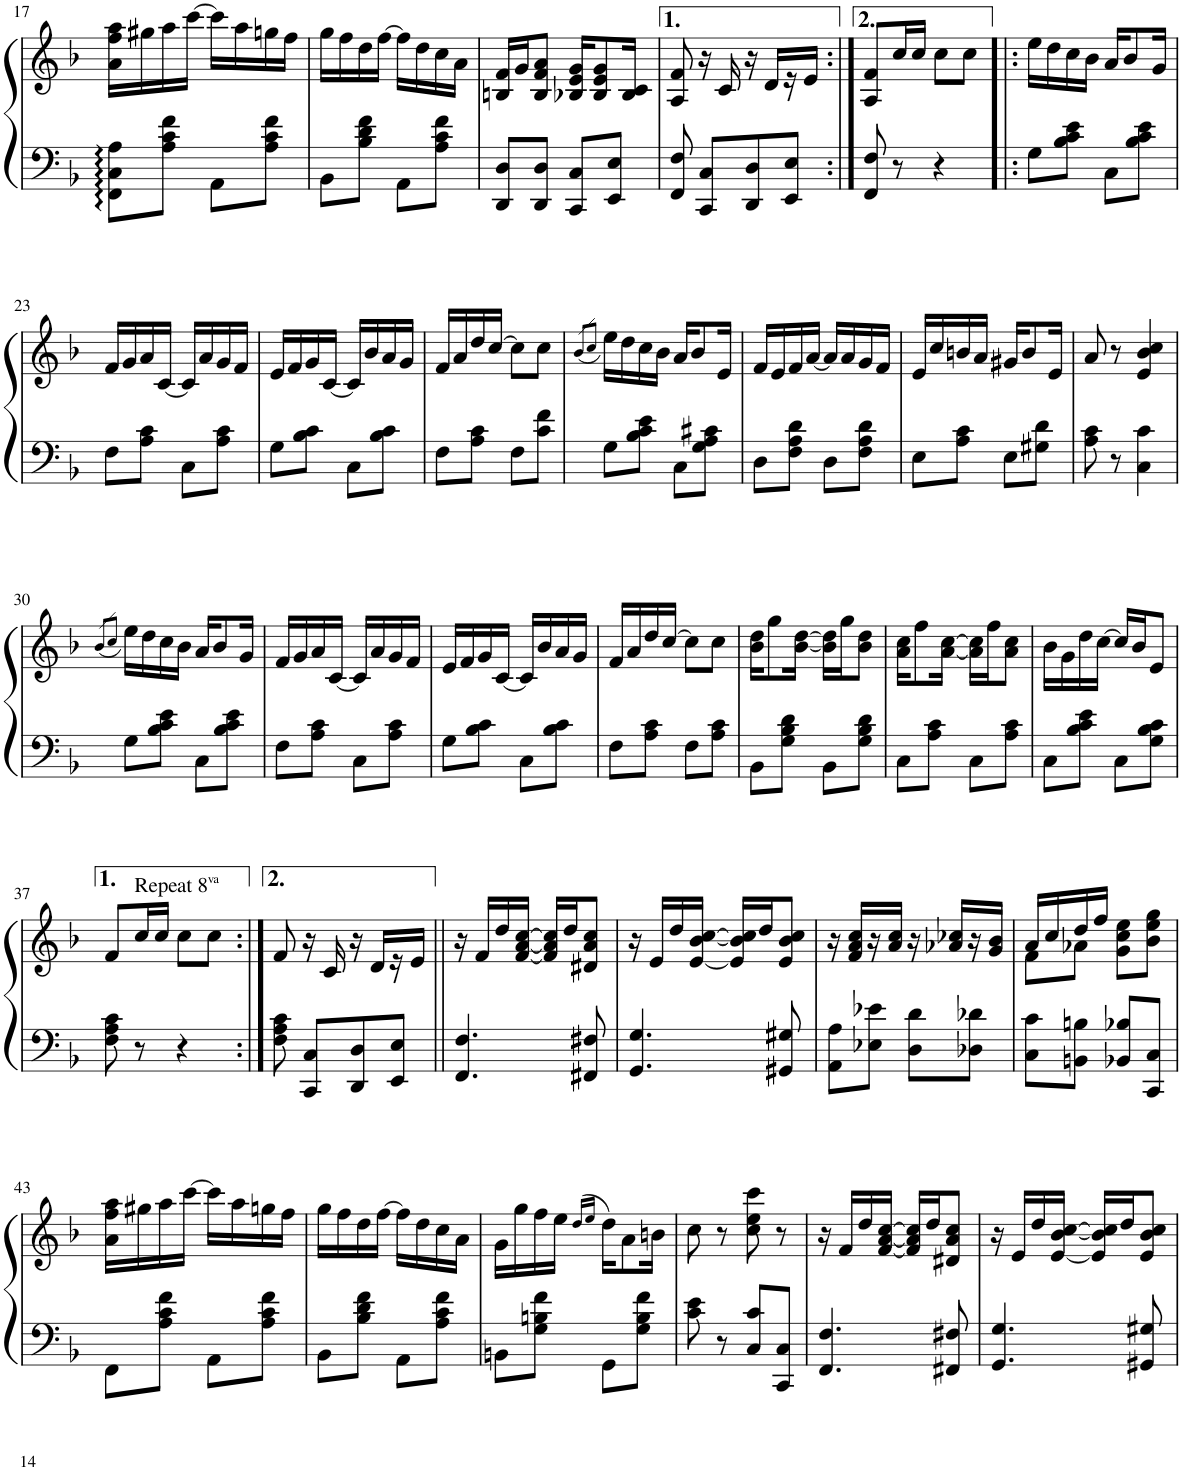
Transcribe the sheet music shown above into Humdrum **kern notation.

**kern	**kern
*part1	*part1
*staff2	*staff1
*I"Piano	*
*I'Pno.	*
!!LO:PB:g=z
*clefF4	*clefG2
*k[b-]	*k[b-]
*M2/4	*M2/4
=17	=17
8FF\ 8C\ 8A\L	16a\ 16ff\ 16aa\LL
.	16gg#X\
8A\ 8c\ 8f\J	16aa\
.	[16ccc\JJ
8AA\L	16ccc\LL]
.	16aa\
8A\ 8c\ 8f\J	16ggn\
.	16ff\JJ
=18	=18
8BB-\L	16gg\LL
.	16ff\
8B-\ 8d\ 8f\J	16dd\
.	[16ff\JJ
8AA\L	16ff\LL]
.	16dd\
8A\ 8c\ 8f\J	16cc\
.	16a\JJ
=19	=19
8DD/ 8D/L	16Bn/ 16f/LL
.	16g/J
8DD/ 8D/J	8B/ 8f/ 8a/J
8CC/ 8C/L	16B-X/ 16e/ 16g/KL
.	8B-/ 8e/ 8g/
8EE/ 8E/J	.
.	16B-/ 16c/Jk
=20	=20
8FF/ 8F/	8A/ 8f/
8CC/ 8C/L	16r
.	16c/
8DD/ 8D/	16r
.	16d/LL
8EE/ 8E/J	16r
.	16e/JJ
=21:|!	=21:|!
8FF/ 8F/	8A/ 8f/L
8r	16cc/L
.	16cc/JJ
4r	8cc\L
.	8cc\J
=22!|:	=22!|:
8G\L	16ee\LL
.	16dd\
8B-\ 8c\ 8e\J	16cc\
.	16b-\JJ
8C\L	16a/KL
.	8b-/
8B-\ 8c\ 8e\J	.
.	16g/Jk
!!LO:LB:g=z
=23	=23
8F\L	16f/LL
.	16g/
8A\ 8c\J	16a/
.	[16c/JJ
8C\L	16c/LL]
.	16a/
8A\ 8c\J	16g/
.	16f/JJ
=24	=24
8G\L	16e/LL
.	16f/
8B-\ 8c\J	16g/
.	[16c/JJ
8C\L	16c/LL]
.	16b-/
8B-\ 8c\J	16a/
.	16g/JJ
=25	=25
8F\L	16f/LL
.	16a/
8A\ 8c\J	16dd/
.	[16cc/JJ
8F\L	8cc\L]
8c\ 8f\J	8cc\J
=26	=26
.	(8qb-/L
.	8qcc/J
8G\L	16ee\LL)
.	16dd\
8B-\ 8c\ 8e\J	16cc\
.	16b-\JJ
8C\L	16a/KL
.	8b-/
8G\ 8A\ 8c#X\J	.
.	16e/Jk
=27	=27
8D\L	16f/LL
.	16e/
8F\ 8A\ 8d\J	16f/
.	[16a/JJ
8D\L	16a/LL]
.	16a/
8F\ 8A\ 8d\J	16g/
.	16f/JJ
=28	=28
8E\L	16e/LL
.	16cc/
8A\ 8c\J	16bn/
.	16a/JJ
8E\L	16g#X/KL
.	8b/
8G#X\ 8d\J	.
.	16e/Jk
=29	=29
8A\ 8c\	8a/
8r	8r
4C\ 4c\	4e/ 4b-/ 4cc/
!!LO:LB:g=z
=30	=30
.	(8qb-/L
.	8qcc/J
8G\L	16ee\LL)
.	16dd\
8B-\ 8c\ 8e\J	16cc\
.	16b-\JJ
8C\L	16a/KL
.	8b-/
8B-\ 8c\ 8e\J	.
.	16g/Jk
=31	=31
8F\L	16f/LL
.	16g/
8A\ 8c\J	16a/
.	[16c/JJ
8C\L	16c/LL]
.	16a/
8A\ 8c\J	16g/
.	16f/JJ
=32	=32
8G\L	16e/LL
.	16f/
8B-\ 8c\J	16g/
.	[16c/JJ
8C\L	16c/LL]
.	16b-/
8B-\ 8c\J	16a/
.	16g/JJ
=33	=33
8F\L	16f/LL
.	16a/
8A\ 8c\J	16dd/
.	[16cc/JJ
8F\L	8cc\L]
8A\ 8c\J	8cc\J
=34	=34
8BB-\L	16b-\ 16dd\KL
.	8gg\
8G\ 8B-\ 8d\J	.
.	[16b-\ [16dd\Jk
8BB-\L	16b-\] 16dd\]LL
.	16gg\J
8G\ 8B-\ 8d\J	8b-\ 8dd\J
=35	=35
8C\L	16a\ 16cc\KL
.	8ff\
8A\ 8c\J	.
.	[16a\ [16cc\Jk
8C\L	16a\] 16cc\]LL
.	16ff\J
8A\ 8c\J	8a\ 8cc\J
=36	=36
8C\L	16b-\LL
.	16g\
8B-\ 8c\ 8e\J	16dd\
.	[16cc\JJ
8C\L	16cc/LL]
.	16b-/J
8G\ 8B-\ 8c\J	8e/J
!!LO:LB:g=z
=37	=37
8F\ 8A\ 8c\	8f/L
!	!LO:TX:a:t=Repeat 8
!	!LO:TX:a:t=va
8r	16cc/L
.	16cc/JJ
4r	8cc\L
.	8cc\J
=38:|!	=38:|!
8F\ 8A\ 8c\	8f/
8CC/ 8C/L	16r
.	16c/
8DD/ 8D/	16r
.	16d/LL
8EE/ 8E/J	16r
.	16e/JJ
=39||	=39||
4.FF/ 4.F/	16r
.	16f/LL
.	16dd/
.	[16f/ [16a/ [16cc/JJ
.	16f/] 16a/] 16cc/]LL
.	16dd/J
8FF#X/ 8F#X/	8d#X/ 8a/ 8cc/J
=40	=40
4.GG/ 4.G/	16r
.	16e/LL
.	16dd/
.	[16e/ [16b-/ [16cc/JJ
.	16e/] 16b-/] 16cc/]LL
.	16dd/J
8GG#X/ 8G#X/	8e/ 8b-/ 8cc/J
=41	=41
8AA\ 8A\L	16r
.	16f/ 16a/ 16cc/LL
8E-X\ 8e-X\J	16r
.	16a/ 16cc/JJ
8D\ 8d\L	16r
.	16a-X/ 16cc-X/LL
8D-X\ 8d-X\J	16r
.	16g/ 16b-/JJ
=42	=42
*	*^
8C\ 8c\L	16a/LL	8f\L
.	16cc/	.
8BBn\ 8Bn\J	16dd/	8a-X\J
.	16ff/JJ	.
8BB-X/ 8B-X/L	8g\ 8cc\ 8ee\L	4ryy
8CC/ 8C/J	8b-\ 8ee\ 8gg\J	.
*	*v	*v
!!LO:LB:g=z
=43	=43
8FF\L	16a\ 16ff\ 16aa\LL
.	16gg#X\
8A\ 8c\ 8f\J	16aa\
.	[16ccc\JJ
8AA\L	16ccc\LL]
.	16aa\
8A\ 8c\ 8f\J	16ggn\
.	16ff\JJ
=44	=44
8BB-\L	16gg\LL
.	16ff\
8B-\ 8d\ 8f\J	16dd\
.	[16ff\JJ
8AA\L	16ff\LL]
.	16dd\
8A\ 8c\ 8f\J	16cc\
.	16a\JJ
=45	=45
8BBn\L	16g\LL
.	16gg\
8G\ 8Bn\ 8f\J	16ff\
.	16ee\JJ
.	(16qdd/LL
.	16qee/JJ
8GG\L	16dd\KL)
.	8a\
8G\ 8B\ 8f\J	.
.	16bn\Jk
=46	=46
8c\ 8e\	8cc\
8r	8r
8C/ 8c/L	8cc\ 8ee\ 8ccc\
8CC/ 8C/J	8r
=47	=47
4.FF/ 4.F/	16r
.	16f/LL
.	16dd/
.	[16f/ [16a/ [16cc/JJ
.	16f/] 16a/] 16cc/]LL
.	16dd/J
8FF#X/ 8F#X/	8d#X/ 8a/ 8cc/J
=48	=48
4.GG/ 4.G/	16r
.	16e/LL
.	16dd/
.	[16e/ [16b-/ [16cc/JJ
.	16e/] 16b-/] 16cc/]LL
.	16dd/J
8GG#X/ 8G#X/	8e/ 8b-/ 8cc/J
=	=
*-	*-
